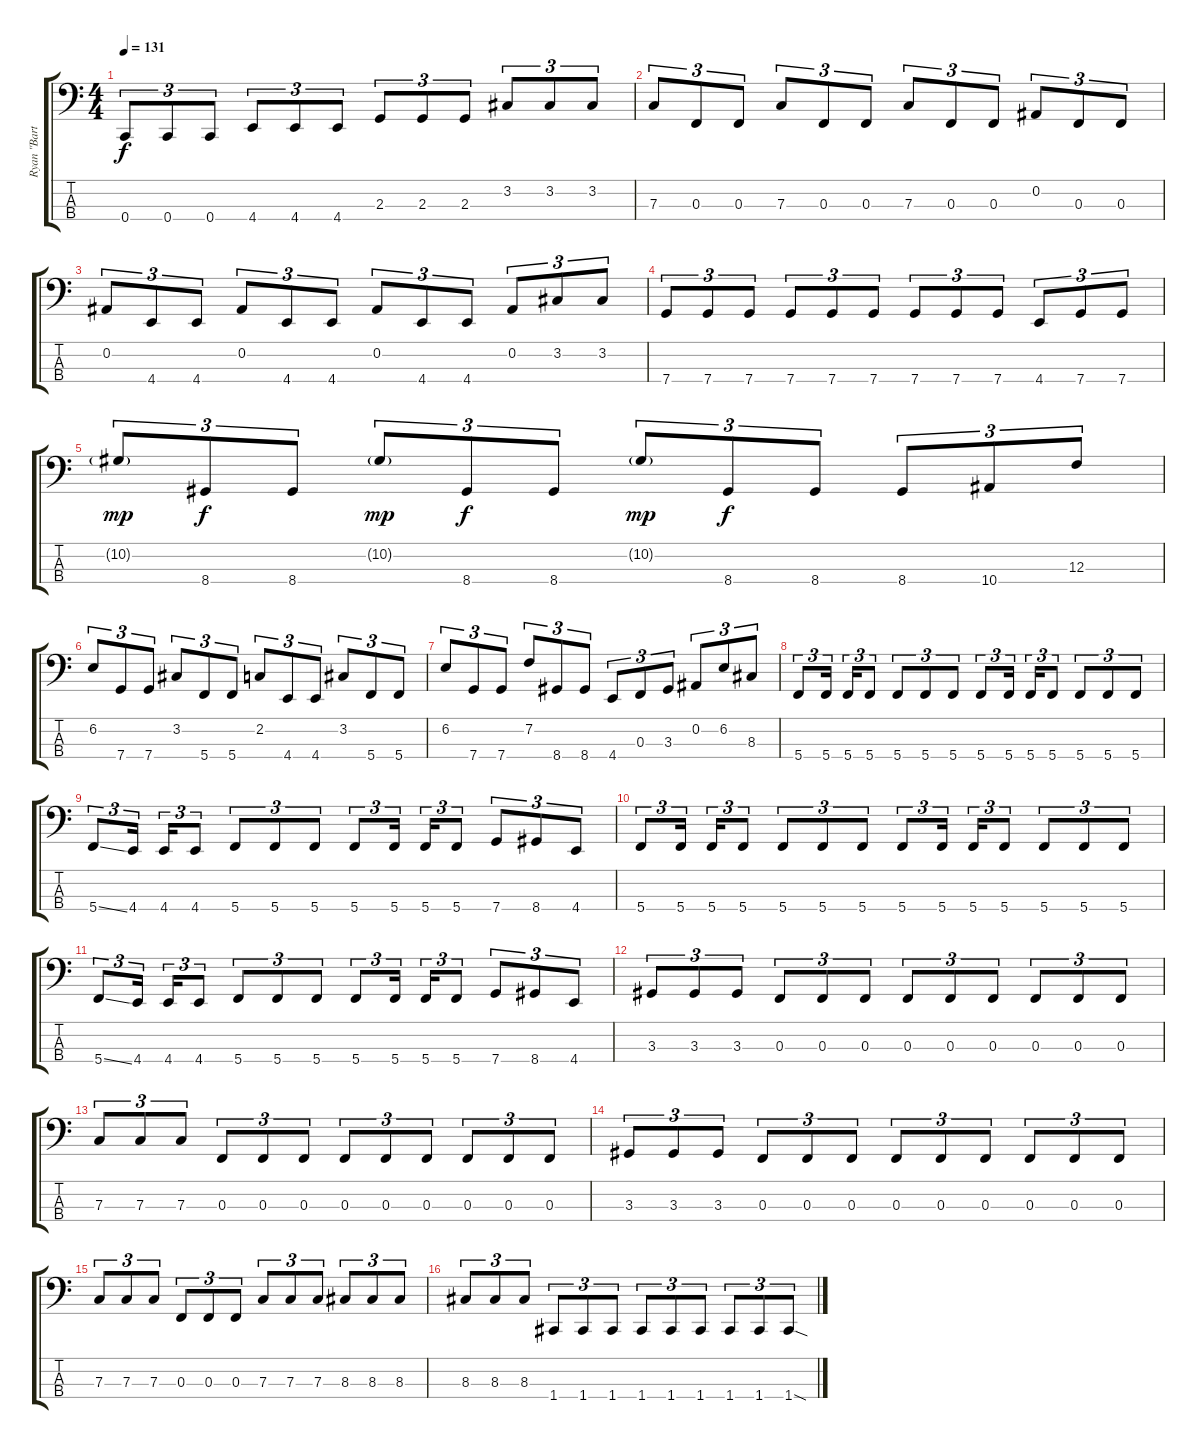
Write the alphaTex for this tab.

\track ("Ryan \"Bart\" Williams [Bass (Since 2007)]" "Ryan \"Bart") {instrument electricbassfinger}
\staff {score tabs}
\tuning (Eb2 Bb1 F1 C1) {hide}
\ts (4 4)
\tempo 131
\clef f4
\ks c
0.4.8{tu (3 2) dy f} 0.4.8{tu (3 2)} 0.4.8{tu (3 2)} 4.4.8{tu (3 2)} 4.4.8{tu (3 2)} 4.4.8{tu (3 2)} 2.3.8{tu (3 2)} 2.3.8{tu (3 2)} 2.3.8{tu (3 2)} 3.2.8{tu (3 2)} 3.2.8{tu (3 2)} 3.2.8{tu (3 2)} |
7.3.8{tu (3 2)} 0.3.8{tu (3 2)} 0.3.8{tu (3 2)} 7.3.8{tu (3 2)} 0.3.8{tu (3 2)} 0.3.8{tu (3 2)} 7.3.8{tu (3 2)} 0.3.8{tu (3 2)} 0.3.8{tu (3 2)} 0.2.8{tu (3 2)} 0.3.8{tu (3 2)} 0.3.8{tu (3 2)} |
0.2.8{tu (3 2)} 4.4.8{tu (3 2)} 4.4.8{tu (3 2)} 0.2.8{tu (3 2)} 4.4.8{tu (3 2)} 4.4.8{tu (3 2)} 0.2.8{tu (3 2)} 4.4.8{tu (3 2)} 4.4.8{tu (3 2)} 0.2.8{tu (3 2)} 3.2.8{tu (3 2)} 3.2.8{tu (3 2)} |
7.4.8{tu (3 2)} 7.4.8{tu (3 2)} 7.4.8{tu (3 2)} 7.4.8{tu (3 2)} 7.4.8{tu (3 2)} 7.4.8{tu (3 2)} 7.4.8{tu (3 2)} 7.4.8{tu (3 2)} 7.4.8{tu (3 2)} 4.4.8{tu (3 2)} 7.4.8{tu (3 2)} 7.4.8{tu (3 2)} |
10.2{g}.8{tu (3 2) dy mp} 8.4.8{tu (3 2) dy f} 8.4.8{tu (3 2)} 10.2{g}.8{tu (3 2) dy mp} 8.4.8{tu (3 2) dy f} 8.4.8{tu (3 2)} 10.2{g}.8{tu (3 2) dy mp} 8.4.8{tu (3 2) dy f} 8.4.8{tu (3 2)} 8.4.8{tu (3 2)} 10.4.8{tu (3 2)} 12.3.8{tu (3 2)} |
6.2.8{tu (3 2)} 7.4.8{tu (3 2)} 7.4.8{tu (3 2)} 3.2.8{tu (3 2)} 5.4.8{tu (3 2)} 5.4.8{tu (3 2)} 2.2.8{tu (3 2)} 4.4.8{tu (3 2)} 4.4.8{tu (3 2)} 3.2.8{tu (3 2)} 5.4.8{tu (3 2)} 5.4.8{tu (3 2)} |
6.2.8{tu (3 2)} 7.4.8{tu (3 2)} 7.4.8{tu (3 2)} 7.2.8{tu (3 2)} 8.4.8{tu (3 2)} 8.4.8{tu (3 2)} 4.4.8{tu (3 2)} 0.3.8{tu (3 2)} 3.3.8{tu (3 2)} 0.2.8{tu (3 2)} 6.2.8{tu (3 2)} 8.3.8{tu (3 2)} |
5.4.8{tu (3 2)} 5.4.16{tu (3 2)} 5.4.16{tu (3 2)} 5.4.8{tu (3 2)} 5.4.8{tu (3 2)} 5.4.8{tu (3 2)} 5.4.8{tu (3 2)} 5.4.8{tu (3 2)} 5.4.16{tu (3 2)} 5.4.16{tu (3 2)} 5.4.8{tu (3 2)} 5.4.8{tu (3 2)} 5.4.8{tu (3 2)} 5.4.8{tu (3 2)} |
5.4{ss}.8{tu (3 2)} 4.4.16{tu (3 2)} 4.4.16{tu (3 2)} 4.4.8{tu (3 2)} 5.4.8{tu (3 2)} 5.4.8{tu (3 2)} 5.4.8{tu (3 2)} 5.4.8{tu (3 2)} 5.4.16{tu (3 2)} 5.4.16{tu (3 2)} 5.4.8{tu (3 2)} 7.4.8{tu (3 2)} 8.4.8{tu (3 2)} 4.4.8{tu (3 2)} |
5.4.8{tu (3 2)} 5.4.16{tu (3 2)} 5.4.16{tu (3 2)} 5.4.8{tu (3 2)} 5.4.8{tu (3 2)} 5.4.8{tu (3 2)} 5.4.8{tu (3 2)} 5.4.8{tu (3 2)} 5.4.16{tu (3 2)} 5.4.16{tu (3 2)} 5.4.8{tu (3 2)} 5.4.8{tu (3 2)} 5.4.8{tu (3 2)} 5.4.8{tu (3 2)} |
5.4{ss}.8{tu (3 2)} 4.4.16{tu (3 2)} 4.4.16{tu (3 2)} 4.4.8{tu (3 2)} 5.4.8{tu (3 2)} 5.4.8{tu (3 2)} 5.4.8{tu (3 2)} 5.4.8{tu (3 2)} 5.4.16{tu (3 2)} 5.4.16{tu (3 2)} 5.4.8{tu (3 2)} 7.4.8{tu (3 2)} 8.4.8{tu (3 2)} 4.4.8{tu (3 2)} |
3.3.8{tu (3 2)} 3.3.8{tu (3 2)} 3.3.8{tu (3 2)} 0.3.8{tu (3 2)} 0.3.8{tu (3 2)} 0.3.8{tu (3 2)} 0.3.8{tu (3 2)} 0.3.8{tu (3 2)} 0.3.8{tu (3 2)} 0.3.8{tu (3 2)} 0.3.8{tu (3 2)} 0.3.8{tu (3 2)} |
7.3.8{tu (3 2)} 7.3.8{tu (3 2)} 7.3.8{tu (3 2)} 0.3.8{tu (3 2)} 0.3.8{tu (3 2)} 0.3.8{tu (3 2)} 0.3.8{tu (3 2)} 0.3.8{tu (3 2)} 0.3.8{tu (3 2)} 0.3.8{tu (3 2)} 0.3.8{tu (3 2)} 0.3.8{tu (3 2)} |
3.3.8{tu (3 2)} 3.3.8{tu (3 2)} 3.3.8{tu (3 2)} 0.3.8{tu (3 2)} 0.3.8{tu (3 2)} 0.3.8{tu (3 2)} 0.3.8{tu (3 2)} 0.3.8{tu (3 2)} 0.3.8{tu (3 2)} 0.3.8{tu (3 2)} 0.3.8{tu (3 2)} 0.3.8{tu (3 2)} |
7.3.8{tu (3 2)} 7.3.8{tu (3 2)} 7.3.8{tu (3 2)} 0.3.8{tu (3 2)} 0.3.8{tu (3 2)} 0.3.8{tu (3 2)} 7.3.8{tu (3 2)} 7.3.8{tu (3 2)} 7.3.8{tu (3 2)} 8.3.8{tu (3 2)} 8.3.8{tu (3 2)} 8.3.8{tu (3 2)} |
8.3.8{tu (3 2)} 8.3.8{tu (3 2)} 8.3.8{tu (3 2)} 1.4.8{tu (3 2)} 1.4.8{tu (3 2)} 1.4.8{tu (3 2)} 1.4.8{tu (3 2)} 1.4.8{tu (3 2)} 1.4.8{tu (3 2)} 1.4.8{tu (3 2)} 1.4.8{tu (3 2)} 1.4{sod}.8{tu (3 2)}
